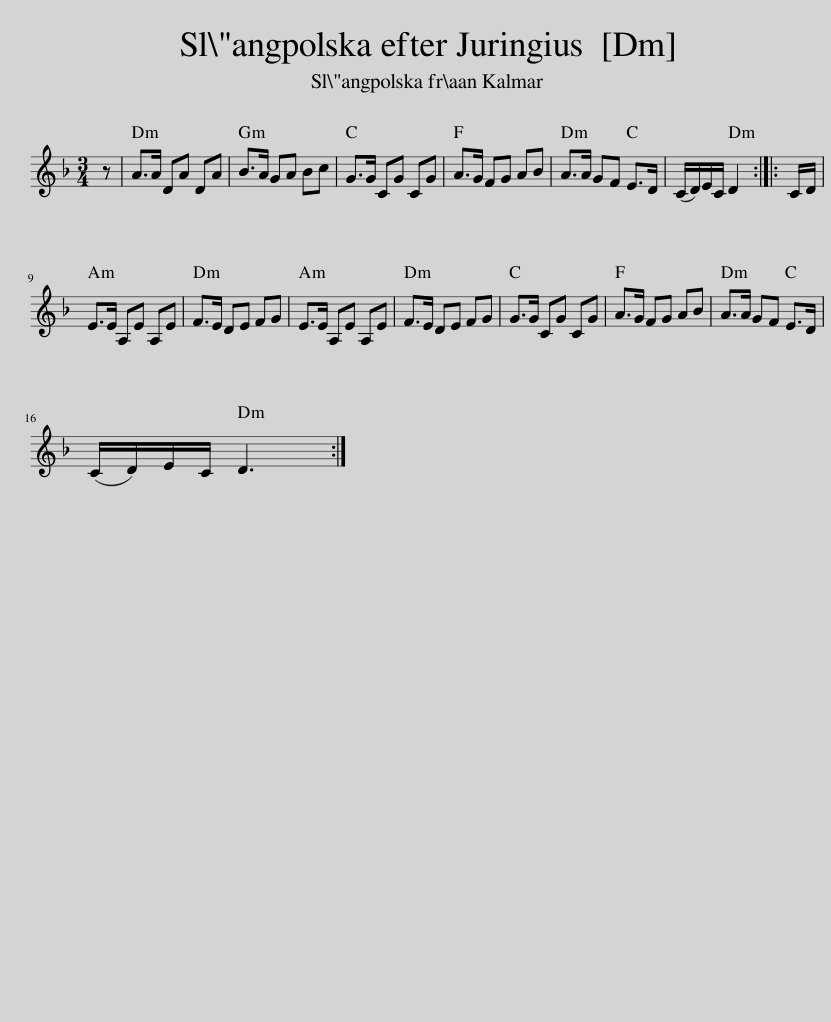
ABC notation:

X:1
L:1/8
M:3/4
I:linebreak $
K:Dmin
V:1 treble
V:1
 z | A>A DA DA | B>A GA Bc | G>G CG CG | A>G FG AB | %5
 A>A GF E>D | (C/D/)E/C/ D2 :: C/D/ |$ E>E A,E A,E | F>E DE FG | %10
 E>E A,E A,E | F>E DE FG | G>G CG CG | A>G FG AB | A>A GF E>D |$ %15
 (C/D/)E/C/ D3 :| %16
